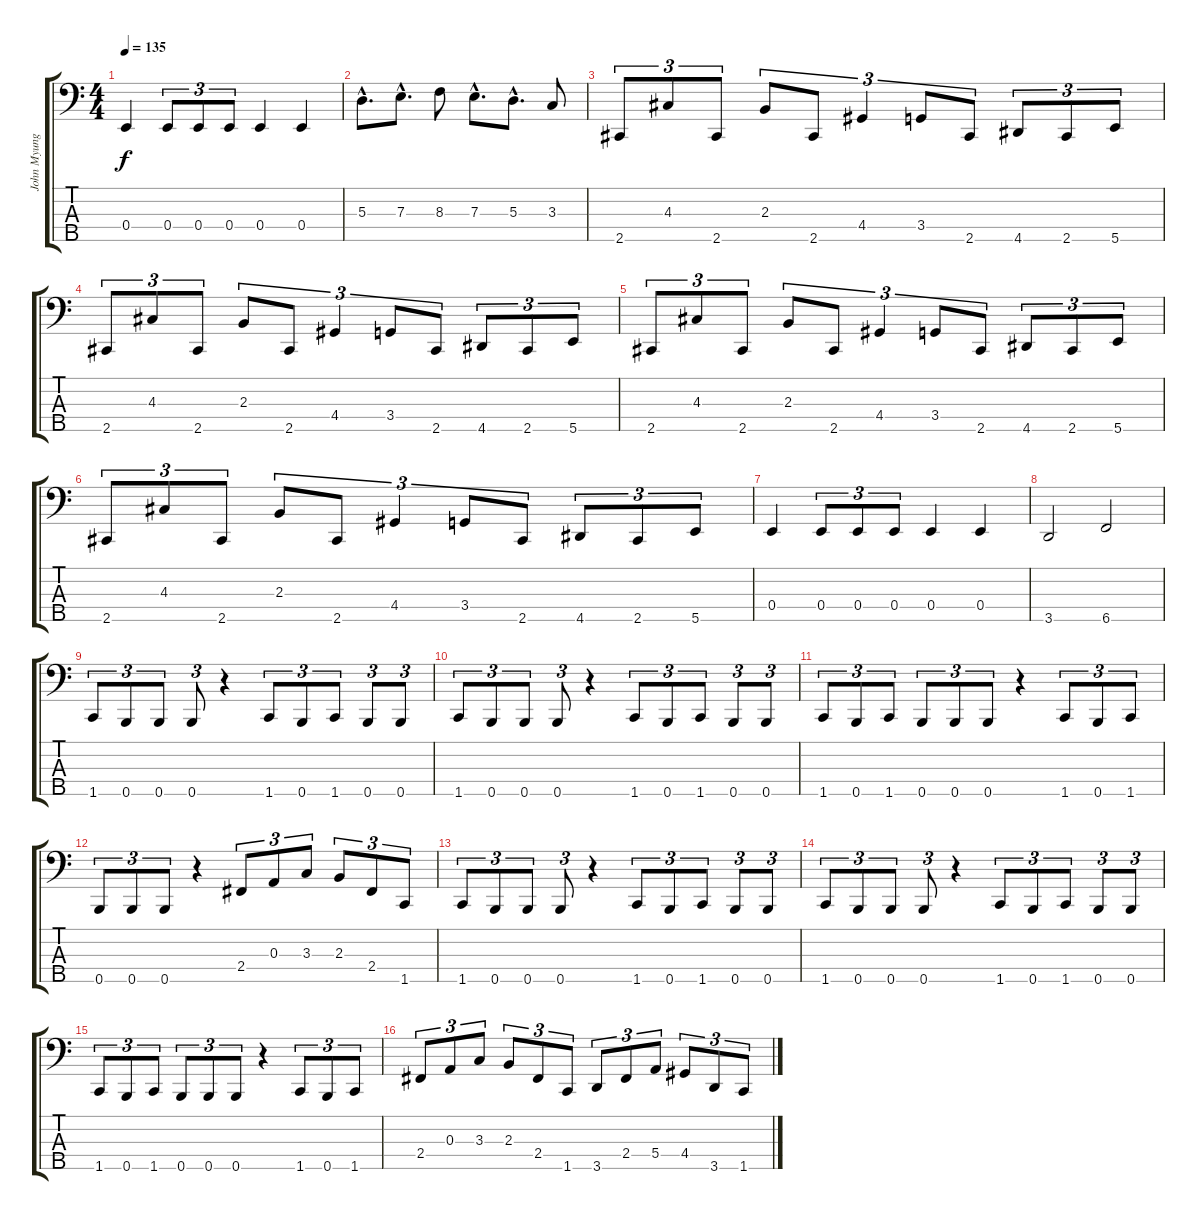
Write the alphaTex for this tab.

\track ("John Myung" "John Myung") {instrument electricbassfinger}
\staff {score tabs}
\tuning (G2 D2 A1 E1 B0) {hide}
\ts (4 4)
\tempo 135
\clef f4
\ks c
0.4.4{dy f} 0.4.8{tu (3 2)} 0.4.8{tu (3 2)} 0.4.8{tu (3 2)} 0.4.4 0.4.4 |
5.3{hac}.8{d} 7.3{hac}.8{d} 8.3.8 7.3{hac}.8{d} 5.3{hac}.8{d} 3.3.8 |
2.5.8{tu (3 2)} 4.3.8{tu (3 2)} 2.5.8{tu (3 2)} 2.3.8{tu (3 2)} 2.5.8{tu (3 2)} 4.4.4{tu (3 2)} 3.4.8{tu (3 2)} 2.5.8{tu (3 2)} 4.5.8{tu (3 2)} 2.5.8{tu (3 2)} 5.5.8{tu (3 2)} |
2.5.8{tu (3 2)} 4.3.8{tu (3 2)} 2.5.8{tu (3 2)} 2.3.8{tu (3 2)} 2.5.8{tu (3 2)} 4.4.4{tu (3 2)} 3.4.8{tu (3 2)} 2.5.8{tu (3 2)} 4.5.8{tu (3 2)} 2.5.8{tu (3 2)} 5.5.8{tu (3 2)} |
2.5.8{tu (3 2)} 4.3.8{tu (3 2)} 2.5.8{tu (3 2)} 2.3.8{tu (3 2)} 2.5.8{tu (3 2)} 4.4.4{tu (3 2)} 3.4.8{tu (3 2)} 2.5.8{tu (3 2)} 4.5.8{tu (3 2)} 2.5.8{tu (3 2)} 5.5.8{tu (3 2)} |
2.5.8{tu (3 2)} 4.3.8{tu (3 2)} 2.5.8{tu (3 2)} 2.3.8{tu (3 2)} 2.5.8{tu (3 2)} 4.4.4{tu (3 2)} 3.4.8{tu (3 2)} 2.5.8{tu (3 2)} 4.5.8{tu (3 2)} 2.5.8{tu (3 2)} 5.5.8{tu (3 2)} |
0.4.4 0.4.8{tu (3 2)} 0.4.8{tu (3 2)} 0.4.8{tu (3 2)} 0.4.4 0.4.4 |
3.5.2 6.5.2 |
1.5.8{tu (3 2)} 0.5.8{tu (3 2)} 0.5.8{tu (3 2)} 0.5.8{tu (3 2)} r.4 1.5.8{tu (3 2)} 0.5.8{tu (3 2)} 1.5.8{tu (3 2)} 0.5.8{tu (3 2)} 0.5.8{tu (3 2)} |
1.5.8{tu (3 2)} 0.5.8{tu (3 2)} 0.5.8{tu (3 2)} 0.5.8{tu (3 2)} r.4 1.5.8{tu (3 2)} 0.5.8{tu (3 2)} 1.5.8{tu (3 2)} 0.5.8{tu (3 2)} 0.5.8{tu (3 2)} |
1.5.8{tu (3 2)} 0.5.8{tu (3 2)} 1.5.8{tu (3 2)} 0.5.8{tu (3 2)} 0.5.8{tu (3 2)} 0.5.8{tu (3 2)} r.4 1.5.8{tu (3 2)} 0.5.8{tu (3 2)} 1.5.8{tu (3 2)} |
0.5.8{tu (3 2)} 0.5.8{tu (3 2)} 0.5.8{tu (3 2)} r.4 2.4.8{tu (3 2)} 0.3.8{tu (3 2)} 3.3.8{tu (3 2)} 2.3.8{tu (3 2)} 2.4.8{tu (3 2)} 1.5.8{tu (3 2)} |
1.5.8{tu (3 2)} 0.5.8{tu (3 2)} 0.5.8{tu (3 2)} 0.5.8{tu (3 2)} r.4 1.5.8{tu (3 2)} 0.5.8{tu (3 2)} 1.5.8{tu (3 2)} 0.5.8{tu (3 2)} 0.5.8{tu (3 2)} |
1.5.8{tu (3 2)} 0.5.8{tu (3 2)} 0.5.8{tu (3 2)} 0.5.8{tu (3 2)} r.4 1.5.8{tu (3 2)} 0.5.8{tu (3 2)} 1.5.8{tu (3 2)} 0.5.8{tu (3 2)} 0.5.8{tu (3 2)} |
1.5.8{tu (3 2)} 0.5.8{tu (3 2)} 1.5.8{tu (3 2)} 0.5.8{tu (3 2)} 0.5.8{tu (3 2)} 0.5.8{tu (3 2)} r.4 1.5.8{tu (3 2)} 0.5.8{tu (3 2)} 1.5.8{tu (3 2)} |
2.4.8{tu (3 2)} 0.3.8{tu (3 2)} 3.3.8{tu (3 2)} 2.3.8{tu (3 2)} 2.4.8{tu (3 2)} 1.5.8{tu (3 2)} 3.5.8{tu (3 2)} 2.4.8{tu (3 2)} 5.4.8{tu (3 2)} 4.4.8{tu (3 2)} 3.5.8{tu (3 2)} 1.5.8{tu (3 2)}
